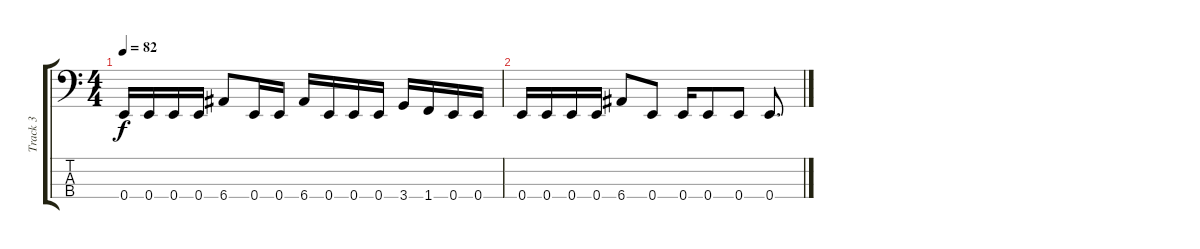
\track ("Track 3" "Track 3") {instrument electricbasspick}
\staff {score tabs}
\tuning (G2 D2 A1 E1) {hide}
\ts (4 4)
\tempo 82
\clef f4
\ks c
0.4.16{dy f} 0.4.16 0.4.16 0.4.16 6.4.8 0.4.16 0.4.16 6.4.16 0.4.16 0.4.16 0.4.16 3.4.16 1.4.16 0.4.16 0.4.16 |
0.4.16 0.4.16 0.4.16 0.4.16 6.4.8 0.4.8 0.4.16 0.4.8 0.4.8 0.4.8{d}
